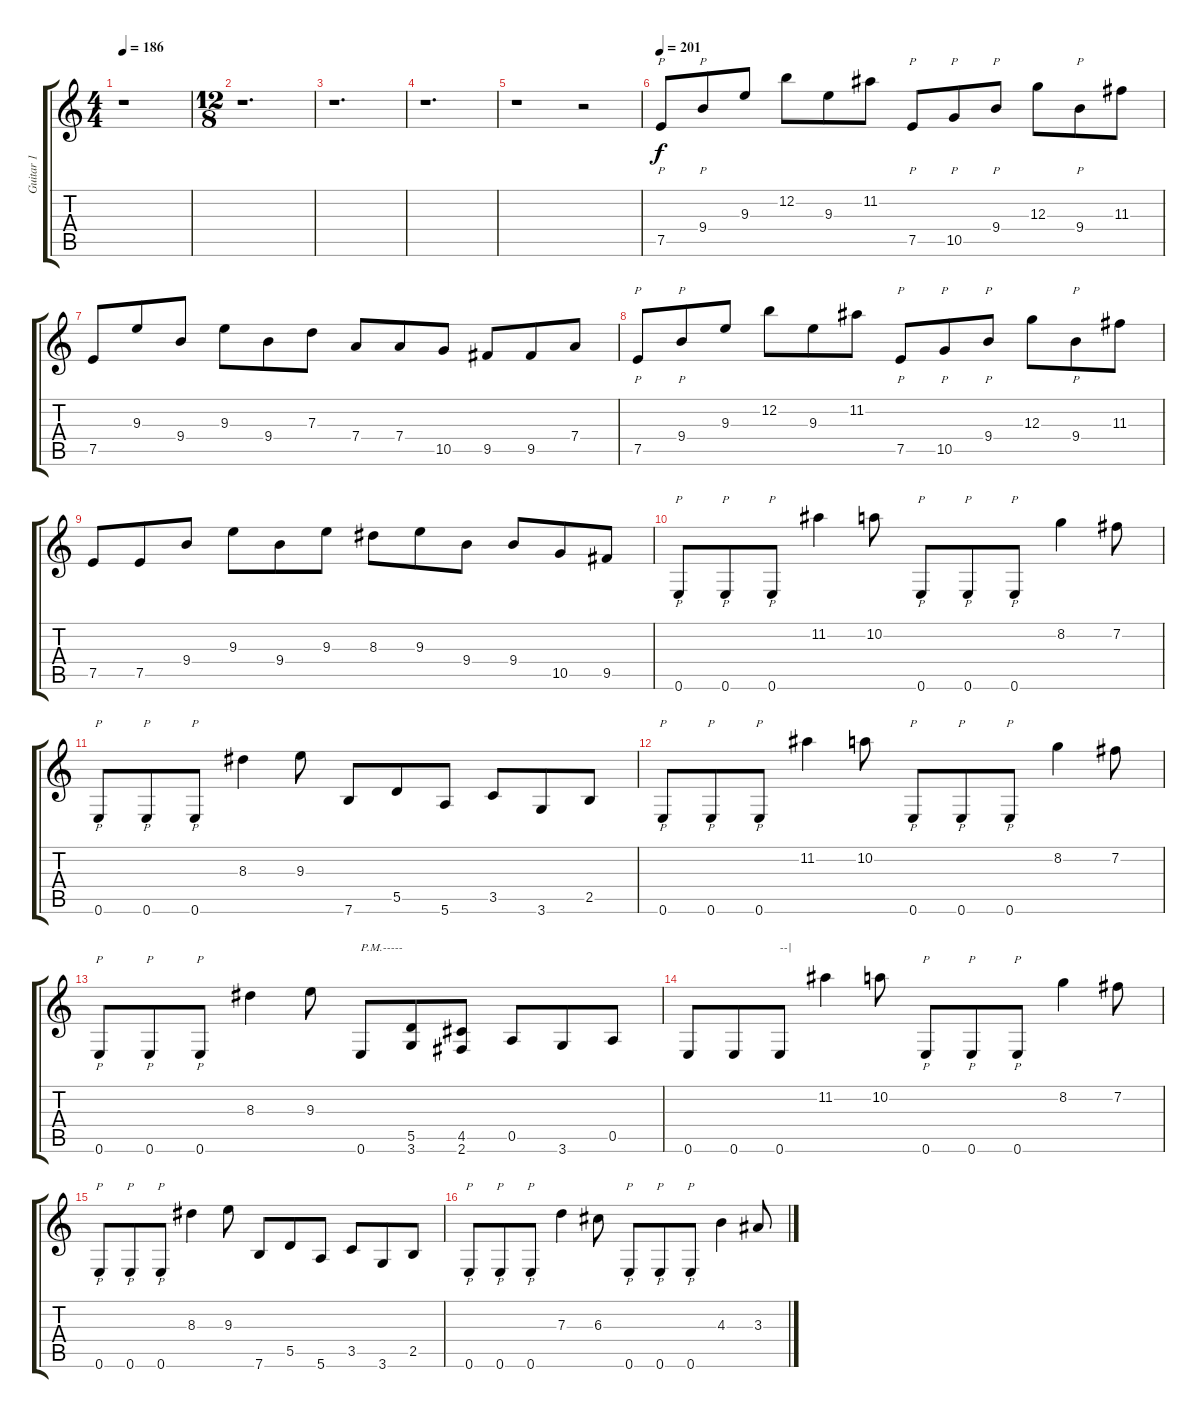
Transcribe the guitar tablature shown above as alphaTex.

\track ("Guitar 1" "Guitar 1") {instrument overdrivenguitar}
\staff {score tabs}
\tuning (E4 B3 G3 D3 A2 E2) {hide}
\ts (4 4)
\tempo 186
\clef g2
\ks c
r.1{dy f instrument overdrivenguitar} |
\ts (12 8)
r.1{d} |
r.1{d} |
r.1{d} |
r.1 r.2 |
\tempo 201
7.5.8{p} 9.4.8{p} 9.3.8 12.2.8 9.3.8 11.2.8 7.5.8{p} 10.5.8{p} 9.4.8{p} 12.3.8 9.4.8{p} 11.3.8 |
7.5.8 9.3.8 9.4.8 9.3.8 9.4.8 7.3.8 7.4.8 7.4.8 10.5.8 9.5.8 9.5.8 7.4.8 |
7.5.8{p} 9.4.8{p} 9.3.8 12.2.8 9.3.8 11.2.8 7.5.8{p} 10.5.8{p} 9.4.8{p} 12.3.8 9.4.8{p} 11.3.8 |
7.5.8 7.5.8 9.4.8 9.3.8 9.4.8 9.3.8 8.3.8 9.3.8 9.4.8 9.4.8 10.5.8 9.5.8 |
0.6.8{p} 0.6.8{p} 0.6.8{p} 11.2.4 10.2.8 0.6.8{p} 0.6.8{p} 0.6.8{p} 8.2.4 7.2.8 |
0.6.8{p} 0.6.8{p} 0.6.8{p} 8.3.4 9.3.8 7.6.8 5.5.8 5.6.8 3.5.8 3.6.8 2.5.8 |
0.6.8{p} 0.6.8{p} 0.6.8{p} 11.2.4 10.2.8 0.6.8{p} 0.6.8{p} 0.6.8{p} 8.2.4 7.2.8 |
0.6.8{p} 0.6.8{p} 0.6.8{p} 8.3.4 9.3.8 0.6.8{txt "P.M.-----"} (5.5 3.6).8 (4.5 2.6).8 0.5.8 3.6.8 0.5.8 |
0.6.8 0.6.8 0.6.8{txt "--|"} 11.2.4 10.2.8 0.6.8{p} 0.6.8{p} 0.6.8{p} 8.2.4 7.2.8 |
0.6.8{p} 0.6.8{p} 0.6.8{p} 8.3.4 9.3.8 7.6.8 5.5.8 5.6.8 3.5.8 3.6.8 2.5.8 |
0.6.8{p} 0.6.8{p} 0.6.8{p} 7.3.4 6.3.8 0.6.8{p} 0.6.8{p} 0.6.8{p} 4.3.4 3.3.8
